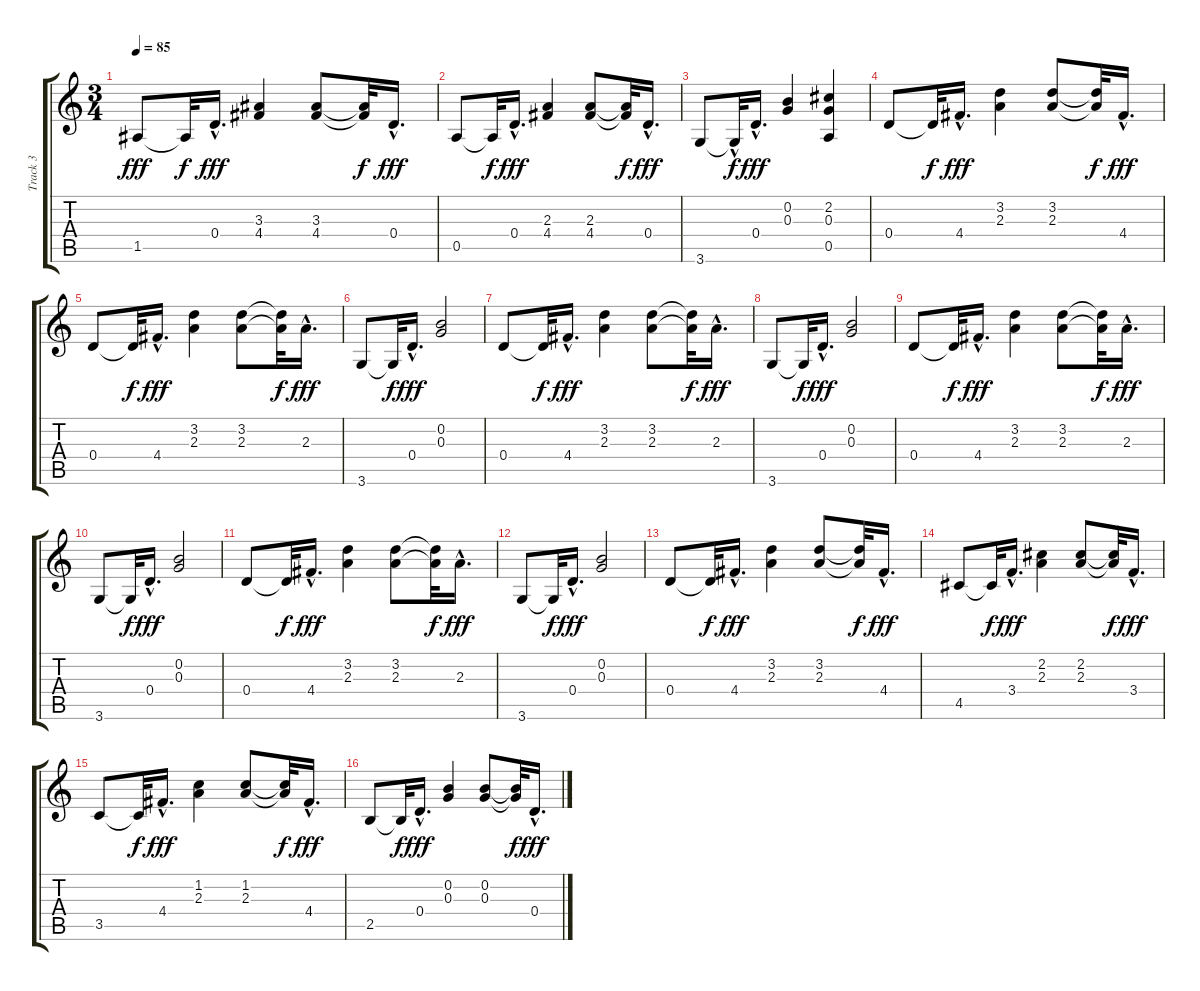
\track ("Track 3" "Track 3") {instrument electricguitarjazz}
\staff {score tabs}
\tuning (E4 B3 G3 D3 A2 E2) {hide}
\ts (3 4)
\tempo 85
\clef g2
\ks c
1.5.8{dy fff} 1.5{t}.32{dy f} 0.4{hac}.16{d dy fff} (3.3 4.4).4 (3.3 4.4).8 (3.3{t} 4.4{t}).32{dy f} 0.4{hac}.16{d dy fff} |
0.5.8 0.5{t}.32{dy f} 0.4{hac}.16{d dy fff} (2.3 4.4).4 (2.3 4.4).8 (2.3{t} 4.4{t}).32{dy f} 0.4{hac}.16{d dy fff} |
3.6.8 3.6{hac t}.32{dy f} 0.4{hac}.16{d dy fff} (0.2 0.3).4 (2.2 0.3 0.5).4 |
0.4.8 0.4{t}.32{dy f} 4.4{hac}.16{d dy fff} (3.2 2.3).4 (3.2 2.3).8 (3.2{t} 2.3{t}).32{dy f} 4.4{hac}.16{d dy fff} |
0.4.8 0.4{t}.32{dy f} 4.4{hac}.16{d dy fff} (3.2 2.3).4 (3.2 2.3).8 (3.2{t} 2.3{t}).32{dy f} 2.3{hac}.16{d dy fff} |
3.6.8 3.6{t}.32{dy f} 0.4{hac}.16{d dy fff} (0.2 0.3).2 |
0.4.8 0.4{t}.32{dy f} 4.4{hac}.16{d dy fff} (3.2 2.3).4 (3.2 2.3).8 (3.2{t} 2.3{t}).32{dy f} 2.3{hac}.16{d dy fff} |
3.6.8 3.6{t}.32{dy f} 0.4{hac}.16{d dy fff} (0.2 0.3).2 |
0.4.8 0.4{t}.32{dy f} 4.4{hac}.16{d dy fff} (3.2 2.3).4 (3.2 2.3).8 (3.2{t} 2.3{t}).32{dy f} 2.3{hac}.16{d dy fff} |
3.6.8 3.6{t}.32{dy f} 0.4{hac}.16{d dy fff} (0.2 0.3).2 |
0.4.8 0.4{t}.32{dy f} 4.4{hac}.16{d dy fff} (3.2 2.3).4 (3.2 2.3).8 (3.2{t} 2.3{t}).32{dy f} 2.3{hac}.16{d dy fff} |
3.6.8 3.6{t}.32{dy f} 0.4{hac}.16{d dy fff} (0.2 0.3).2 |
0.4.8 0.4{t}.32{dy f} 4.4{hac}.16{d dy fff} (3.2 2.3).4 (3.2 2.3).8 (3.2{t} 2.3{t}).32{dy f} 4.4{hac}.16{d dy fff} |
4.5.8 4.5{t}.32{dy f} 3.4{hac}.16{d dy fff} (2.2 2.3).4 (2.2 2.3).8 (2.2{t} 2.3{t}).32{dy f} 3.4{hac}.16{d dy fff} |
3.5.8 3.5{t}.32{dy f} 4.4{hac}.16{d dy fff} (1.2 2.3).4 (1.2 2.3).8 (1.2{t} 2.3{t}).32{dy f} 4.4{hac}.16{d dy fff} |
2.5.8 2.5{t}.32{dy f} 0.4{hac}.16{d dy fff} (0.2 0.3).4 (0.2 0.3).8 (0.2{t} 0.3{t}).32{dy f} 0.4{hac}.16{d dy fff}
